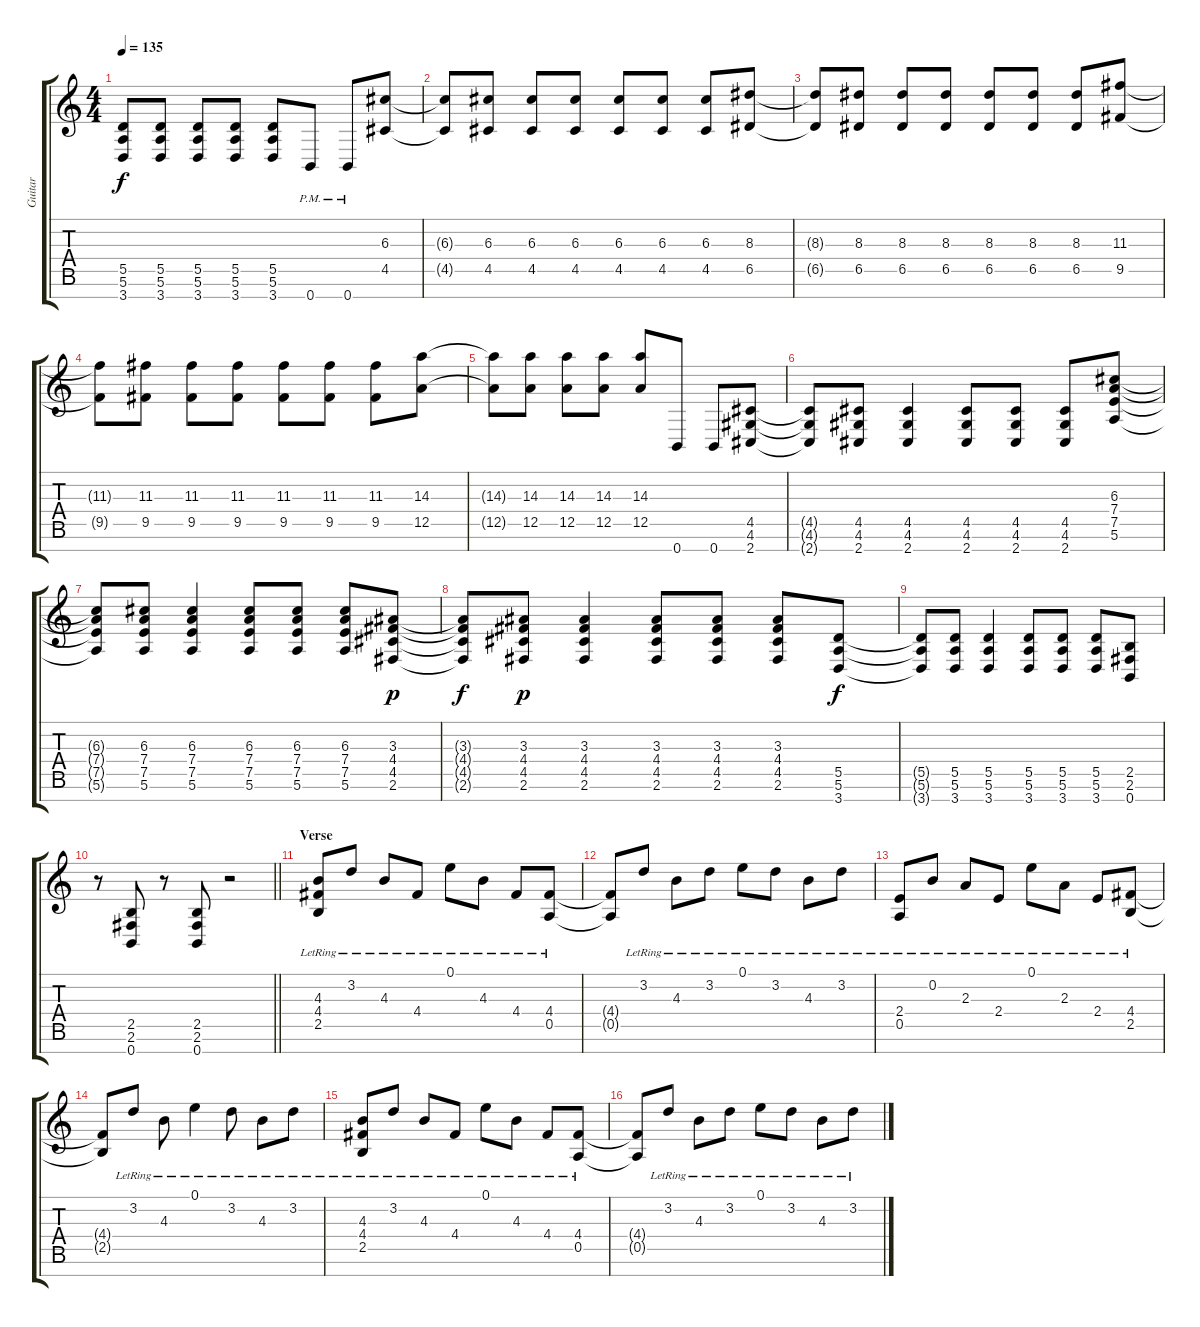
\track ("Guitar" "Guitar") {instrument distortionguitar}
\staff {score tabs}
\tuning (E4 B3 G3 D3 A2 E2 B1) {hide}
\ts (4 4)
\tempo 135
\clef g2
\ks c
(5.5{t} 5.6{t} 3.7{t}).8{dy f} (5.5 5.6 3.7).8 (5.5 5.6 3.7).8 (5.5 5.6 3.7).8 (5.5 5.6 3.7).8 0.7{pm}.8 0.7{pm}.8 (6.3 4.5).8 |
(6.3{t} 4.5{t}).8 (6.3 4.5).8 (6.3 4.5).8 (6.3 4.5).8 (6.3 4.5).8 (6.3 4.5).8 (6.3 4.5).8 (8.3 6.5).8 |
(8.3{t} 6.5{t}).8 (8.3 6.5).8 (8.3 6.5).8 (8.3 6.5).8 (8.3 6.5).8 (8.3 6.5).8 (8.3 6.5).8 (11.3 9.5).8 |
(11.3{t} 9.5{t}).8 (11.3 9.5).8 (11.3 9.5).8 (11.3 9.5).8 (11.3 9.5).8 (11.3 9.5).8 (11.3 9.5).8 (14.3 12.5).8 |
(14.3{t} 12.5{t}).8 (14.3 12.5).8 (14.3 12.5).8 (14.3 12.5).8 (14.3 12.5).8 0.7.8 0.7.8 (4.5 4.6 2.7).8 |
(4.5{t} 4.6{t} 2.7{t}).8 (4.5 4.6 2.7).8 (4.5 4.6 2.7).4 (4.5 4.6 2.7).8 (4.5 4.6 2.7).8 (4.5 4.6 2.7).8 (6.3 7.4 7.5 5.6).8 |
(6.3{t} 7.4{t} 7.5{t} 5.6{t}).8 (6.3 7.4 7.5 5.6).8 (6.3 7.4 7.5 5.6).4 (6.3 7.4 7.5 5.6).8 (6.3 7.4 7.5 5.6).8 (6.3 7.4 7.5 5.6).8 (3.3 4.4 4.5 2.6).8{dy p} |
(3.3{t} 4.4{t} 4.5{t} 2.6{t}).8{dy f} (3.3 4.4 4.5 2.6).8{dy p} (3.3 4.4 4.5 2.6).4 (3.3 4.4 4.5 2.6).8 (3.3 4.4 4.5 2.6).8 (3.3 4.4 4.5 2.6).8 (5.5 5.6 3.7).8{dy f} |
(5.5{t} 5.6{t} 3.7{t}).8 (5.5 5.6 3.7).8 (5.5 5.6 3.7).4 (5.5 5.6 3.7).8 (5.5 5.6 3.7).8 (5.5 5.6 3.7).8 (2.5 2.6 0.7).8 |
\barLineRight lightlight
r.8 (2.5 2.6 0.7).8 r.8 (2.5 2.6 0.7).8 r.2 |
\section ("" "Verse")
(4.3{lr} 4.4{lr} 2.5{lr}).8{balance 8 instrument electricguitarclean} 3.2{lr}.8 4.3{lr}.8 4.4{lr}.8 0.1{lr}.8 4.3{lr}.8 4.4{lr}.8 (4.4{lr} 0.5{lr}).8 |
(4.4{t} 0.5{t}).8 3.2{lr}.8 4.3{lr}.8 3.2{lr}.8 0.1{lr}.8 3.2{lr}.8 4.3{lr}.8 3.2{lr}.8 |
(2.4{lr} 0.5{lr}).8 0.2{lr}.8 2.3{lr}.8 2.4{lr}.8 0.1{lr}.8 2.3{lr}.8 2.4{lr}.8 (4.4{lr} 2.5{lr}).8 |
(4.4{t} 2.5{t}).8 3.2{lr}.8 4.3{lr}.8 0.1{lr}.4 3.2{lr}.8 4.3{lr}.8 3.2{lr}.8 |
(4.3{lr} 4.4{lr} 2.5{lr}).8{balance 8 instrument electricguitarclean} 3.2{lr}.8 4.3{lr}.8 4.4{lr}.8 0.1{lr}.8 4.3{lr}.8 4.4{lr}.8 (4.4{lr} 0.5{lr}).8 |
(4.4{t} 0.5{t}).8 3.2{lr}.8 4.3{lr}.8 3.2{lr}.8 0.1{lr}.8 3.2{lr}.8 4.3{lr}.8 3.2{lr}.8
